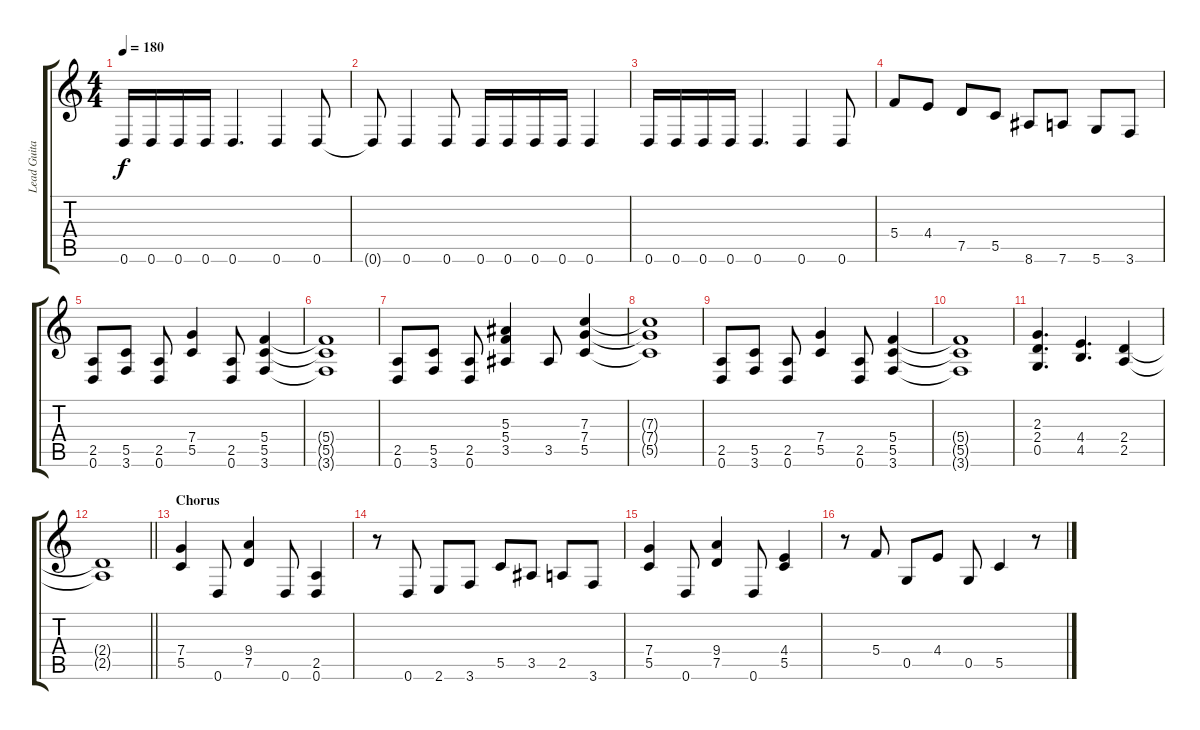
\track ("Lead Guitar" "Lead Guita") {instrument distortionguitar}
\staff {score tabs}
\tuning (D4 A3 F3 C3 G2 D2) {hide}
\ts (4 4)
\tempo 180
\clef g2
\ks c
0.6.16{dy f} 0.6.16 0.6.16 0.6.16 0.6.4{d} 0.6.4 0.6.8 |
0.6{t}.8 0.6.4 0.6.8 0.6.16 0.6.16 0.6.16 0.6.16 0.6.4 |
0.6.16 0.6.16 0.6.16 0.6.16 0.6.4{d} 0.6.4 0.6.8 |
5.4.8 4.4.8 7.5.8 5.5.8 8.6.8 7.6.8 5.6.8 3.6.8 |
(2.5 0.6).8{volume 16 balance 8} (5.5 3.6).8 (2.5 0.6).8 (7.4 5.5).4 (2.5 0.6).8 (5.4 5.5 3.6).4 |
(5.4{t} 5.5{t} 3.6{t}).1 |
(2.5 0.6).8 (5.5 3.6).8 (2.5 0.6).8 (5.3 5.4 3.5).4 3.5.8 (7.3 7.4 5.5).4 |
(7.3{t} 7.4{t} 5.5{t}).1 |
(2.5 0.6).8 (5.5 3.6).8 (2.5 0.6).8 (7.4 5.5).4 (2.5 0.6).8 (5.4 5.5 3.6).4 |
(5.4{t} 5.5{t} 3.6{t}).1 |
(2.3 2.4 0.5).4{d} (4.4 4.5).4{d} (2.4 2.5).4 |
\barLineRight lightlight
(2.4{t} 2.5{t}).1 |
\section ("" "Chorus")
(7.4 5.5).4{volume 13 balance 16} 0.6.8 (9.4 7.5).4 0.6.8 (2.5 0.6).4 |
r.8 0.6.8 2.6.8 3.6.8 5.5.8 3.5.8 2.5.8 3.6.8 |
(7.4 5.5).4 0.6.8 (9.4 7.5).4 0.6.8 (4.4 5.5).4 |
r.8 5.4.8 0.5.8 4.4.8 0.5.8 5.5.4 r.8
